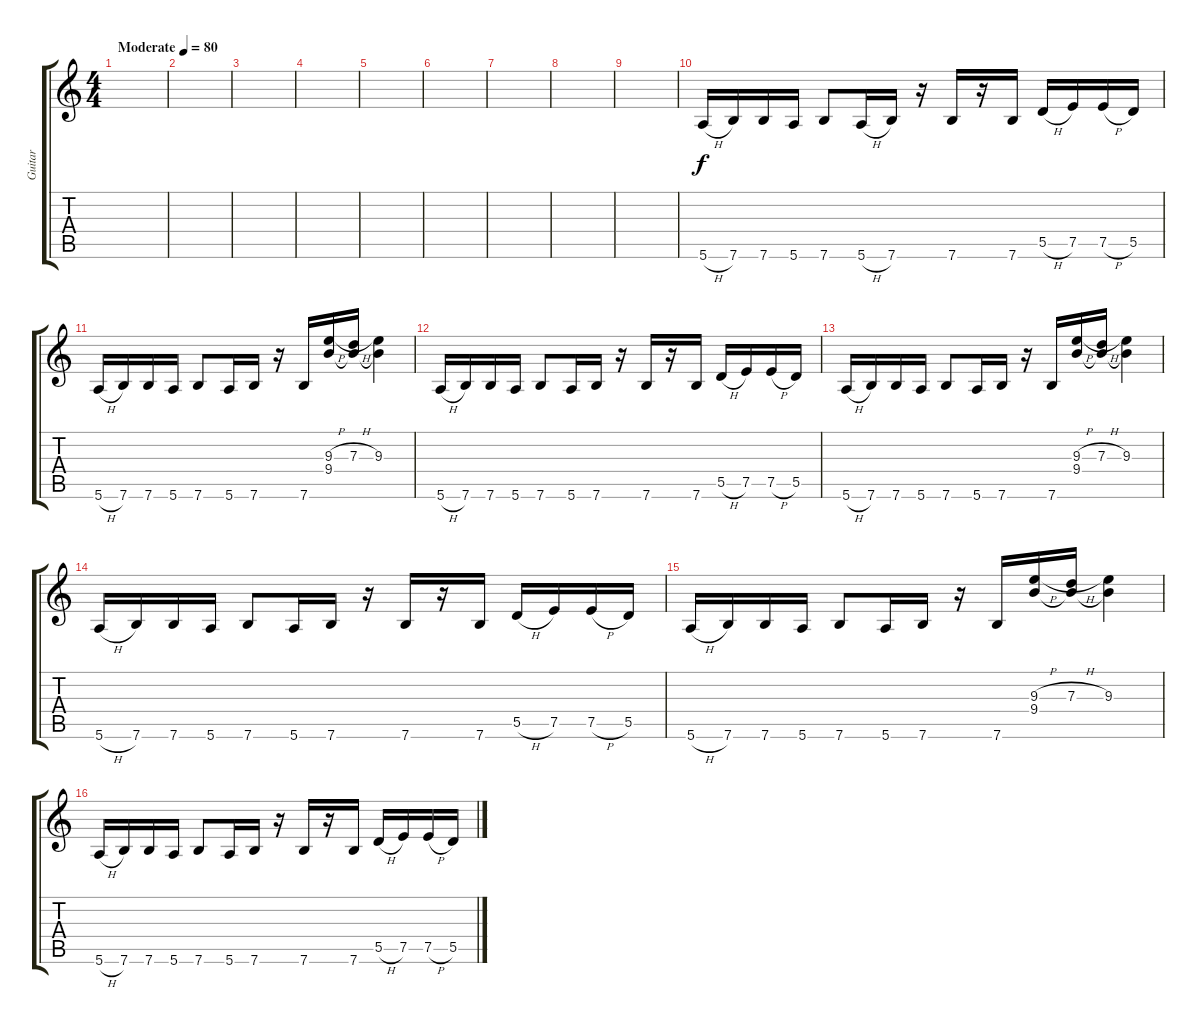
\track ("Guitar" "Guitar") {instrument overdrivenguitar}
\staff {score tabs}
\tuning (E4 B3 G3 D3 A2 E2) {hide}
\ts (4 4)
\tempo (80 "Moderate")
\clef g2
\ks c
|
|
|
|
|
|
|
|
|
5.6{h}.16 7.6.16 7.6.16 5.6.16 7.6.8 5.6{h}.16 7.6.16 r.16 7.6.16 r.16 7.6.16 5.5{h}.16 7.5.16 7.5{h}.16 5.5.16 |
5.6{h}.16 7.6.16 7.6.16 5.6.16 7.6.8 5.6.16 7.6.16 r.16 7.6.16 (9.3{h} 9.4).16 (7.3{h} 9.4{t}).16 (9.3 9.4{t}).4 |
5.6{h}.16 7.6.16 7.6.16 5.6.16 7.6.8 5.6.16 7.6.16 r.16 7.6.16 r.16 7.6.16 5.5{h}.16 7.5.16 7.5{h}.16 5.5.16 |
5.6{h}.16 7.6.16 7.6.16 5.6.16 7.6.8 5.6.16 7.6.16 r.16 7.6.16 (9.3{h} 9.4).16 (7.3{h} 9.4{t}).16 (9.3 9.4{t}).4 |
5.6{h}.16 7.6.16 7.6.16 5.6.16 7.6.8 5.6.16 7.6.16 r.16 7.6.16 r.16 7.6.16 5.5{h}.16 7.5.16 7.5{h}.16 5.5.16 |
5.6{h}.16 7.6.16 7.6.16 5.6.16 7.6.8 5.6.16 7.6.16 r.16 7.6.16 (9.3{h} 9.4).16 (7.3{h} 9.4{t}).16 (9.3 9.4{t}).4 |
5.6{h}.16 7.6.16 7.6.16 5.6.16 7.6.8 5.6.16 7.6.16 r.16 7.6.16 r.16 7.6.16 5.5{h}.16 7.5.16 7.5{h}.16 5.5.16
